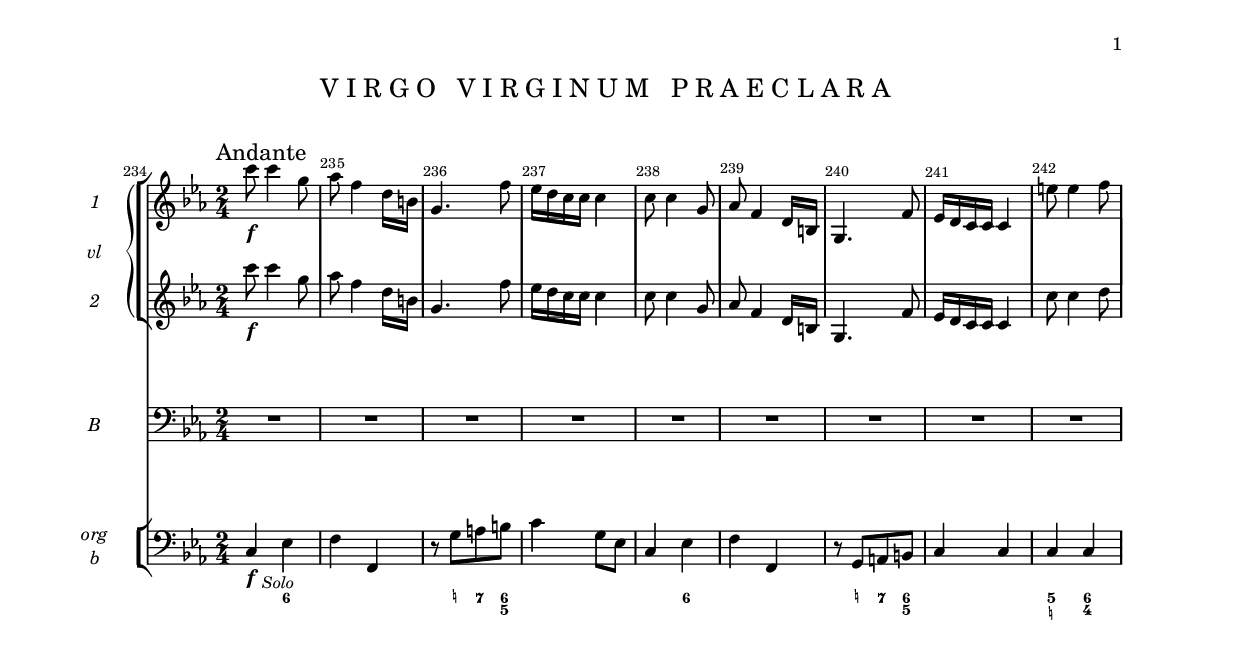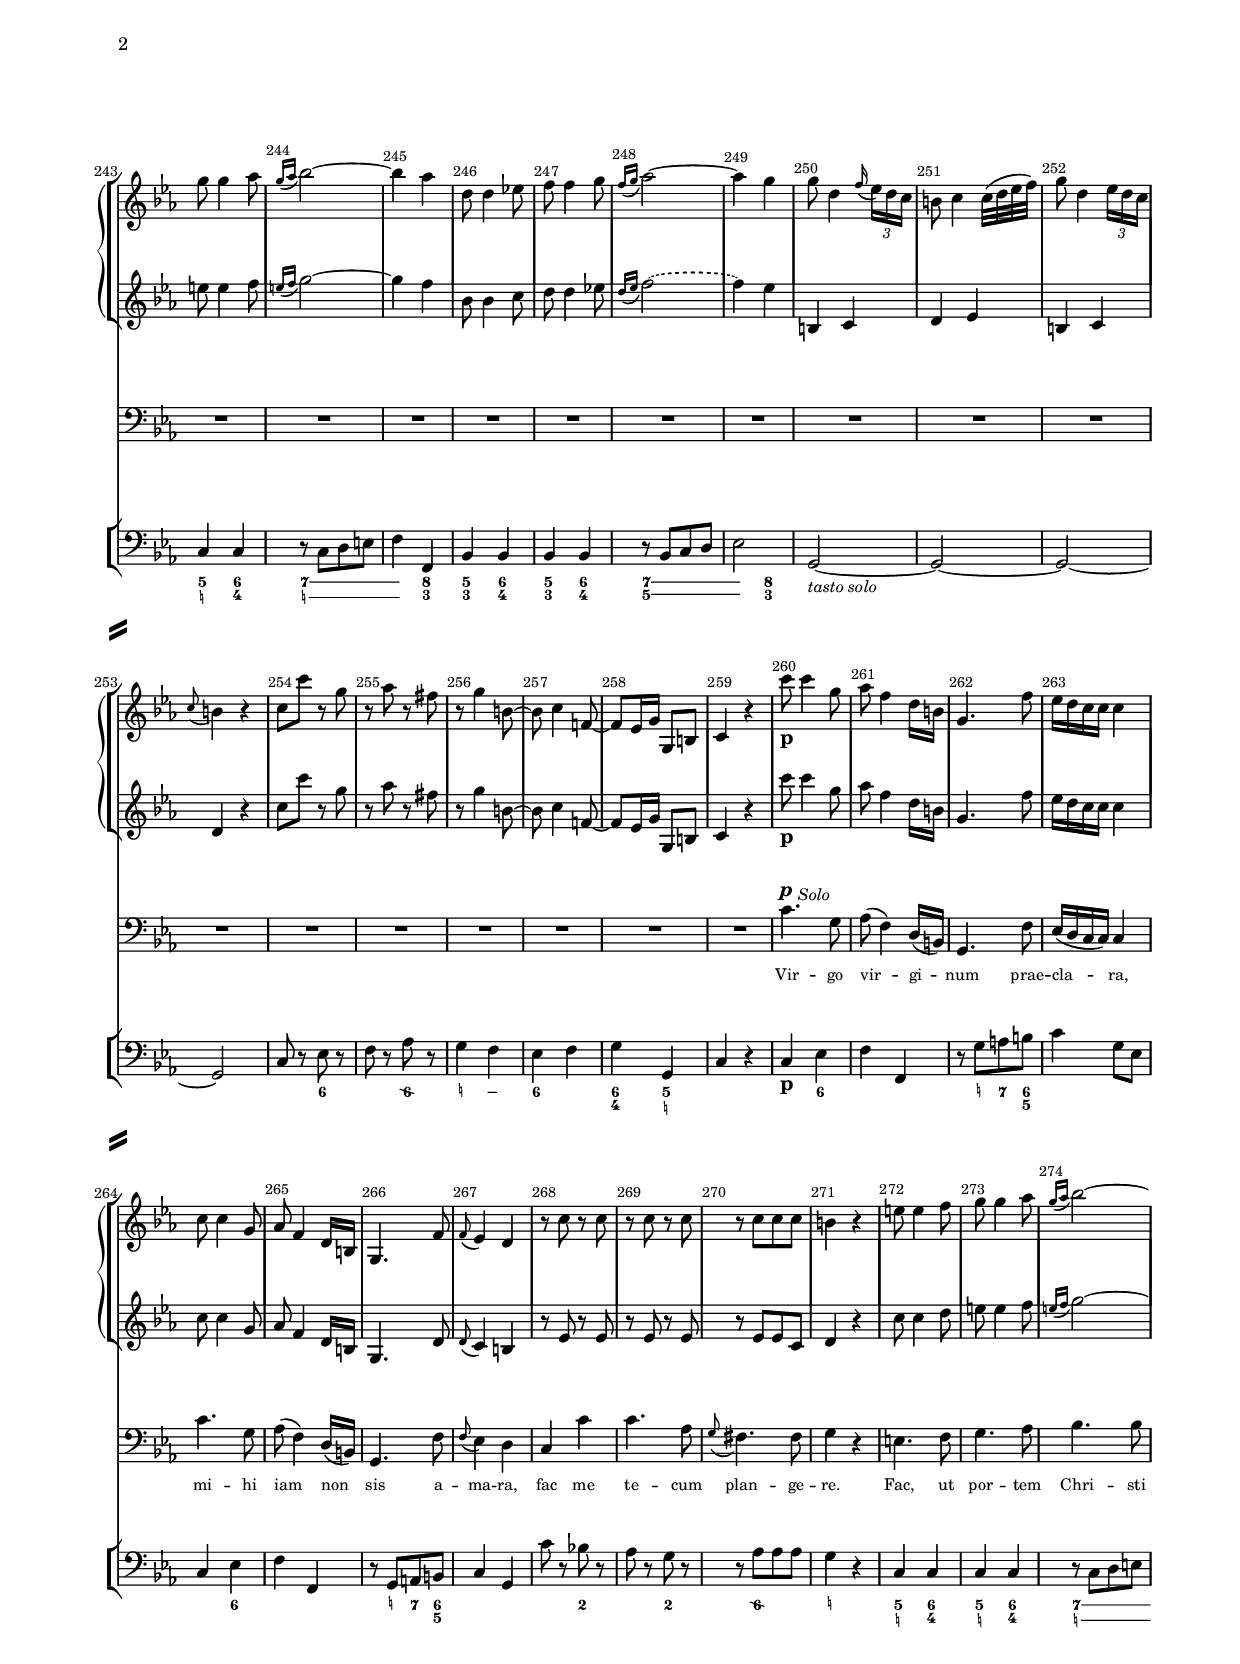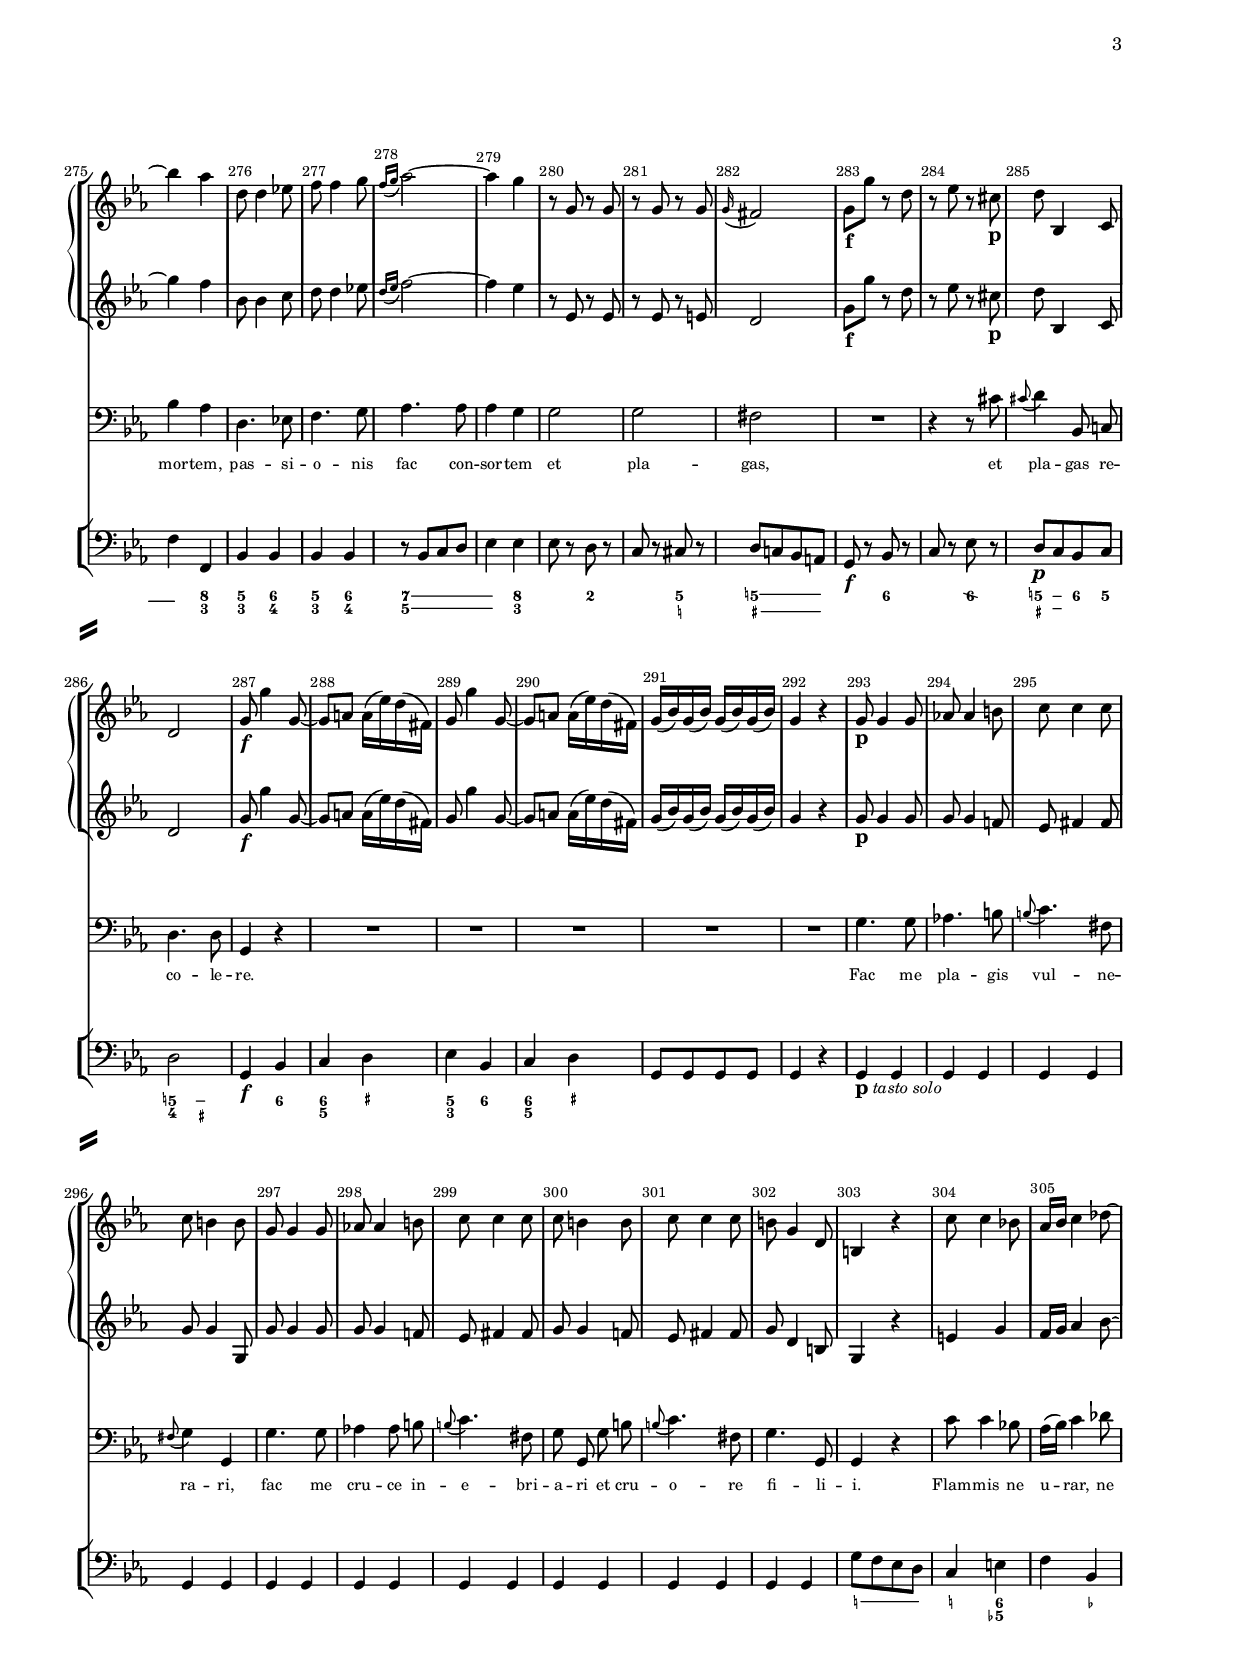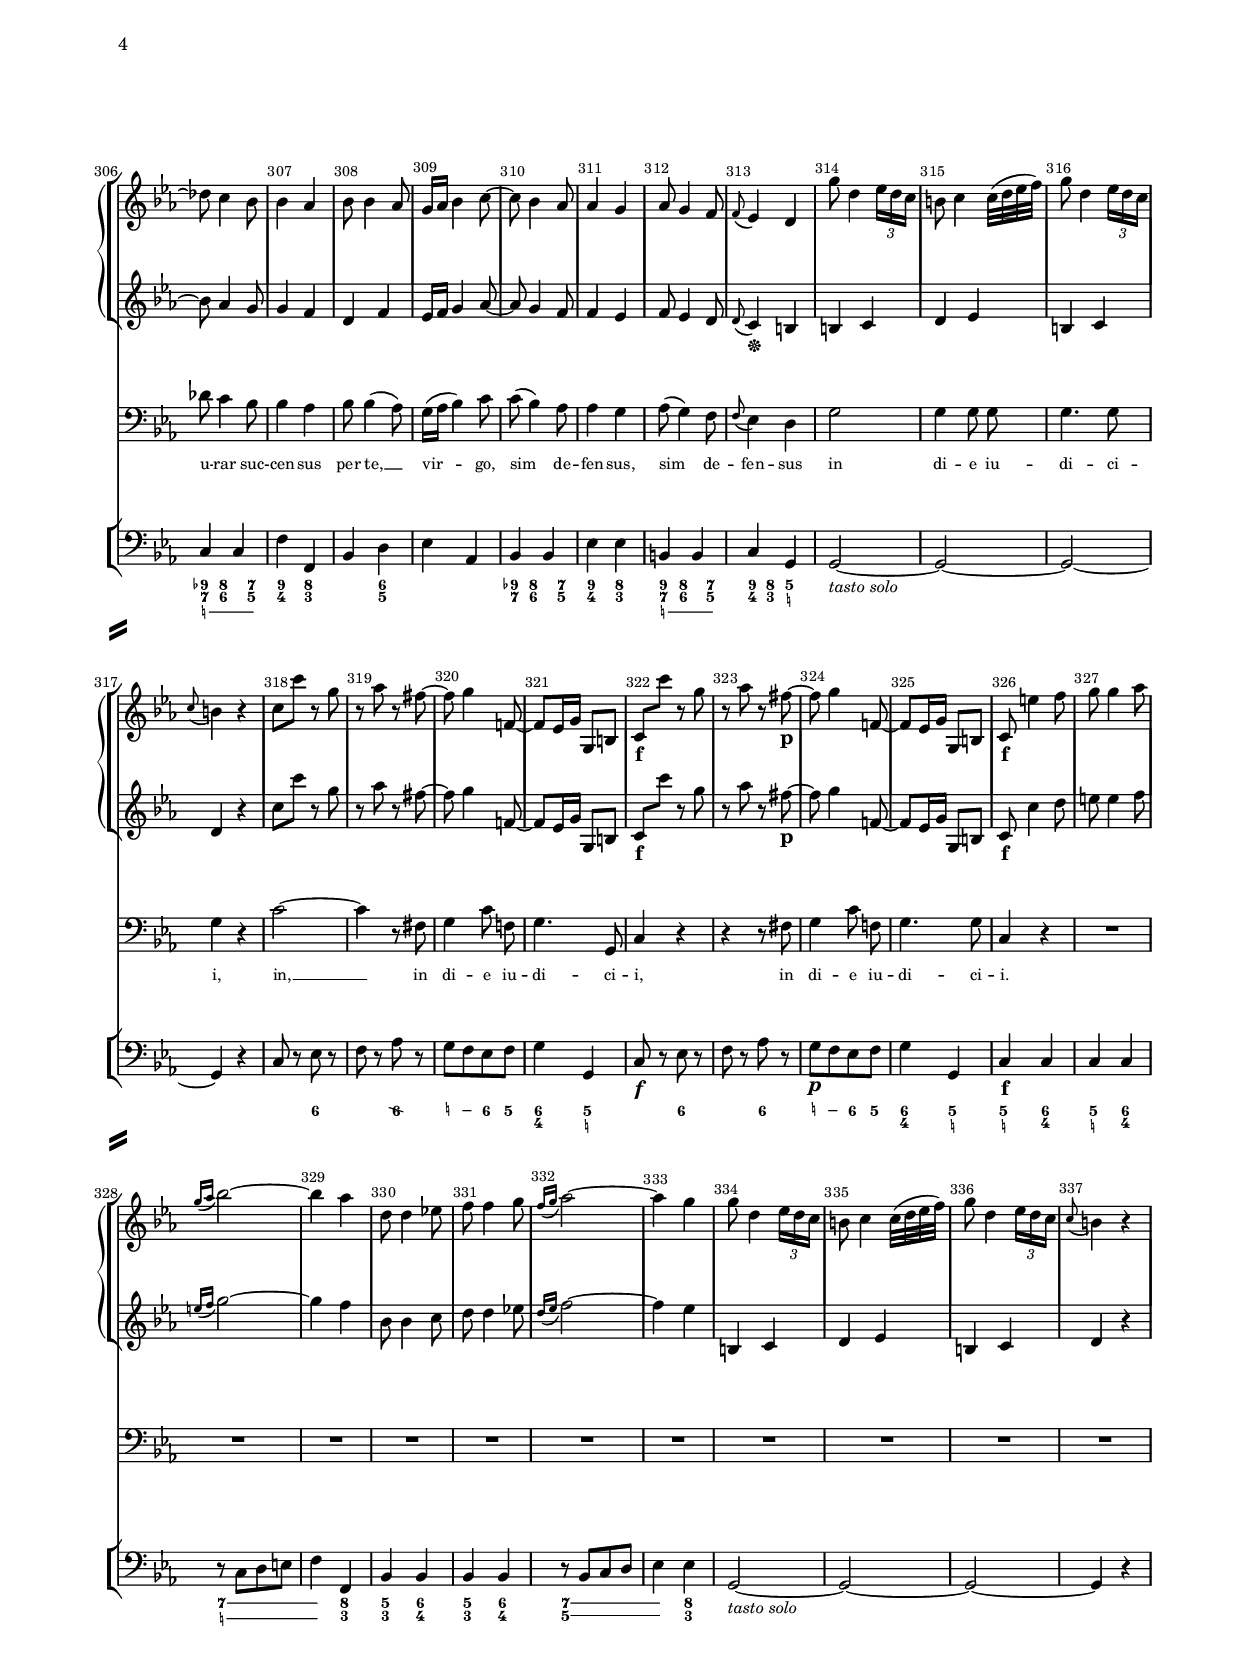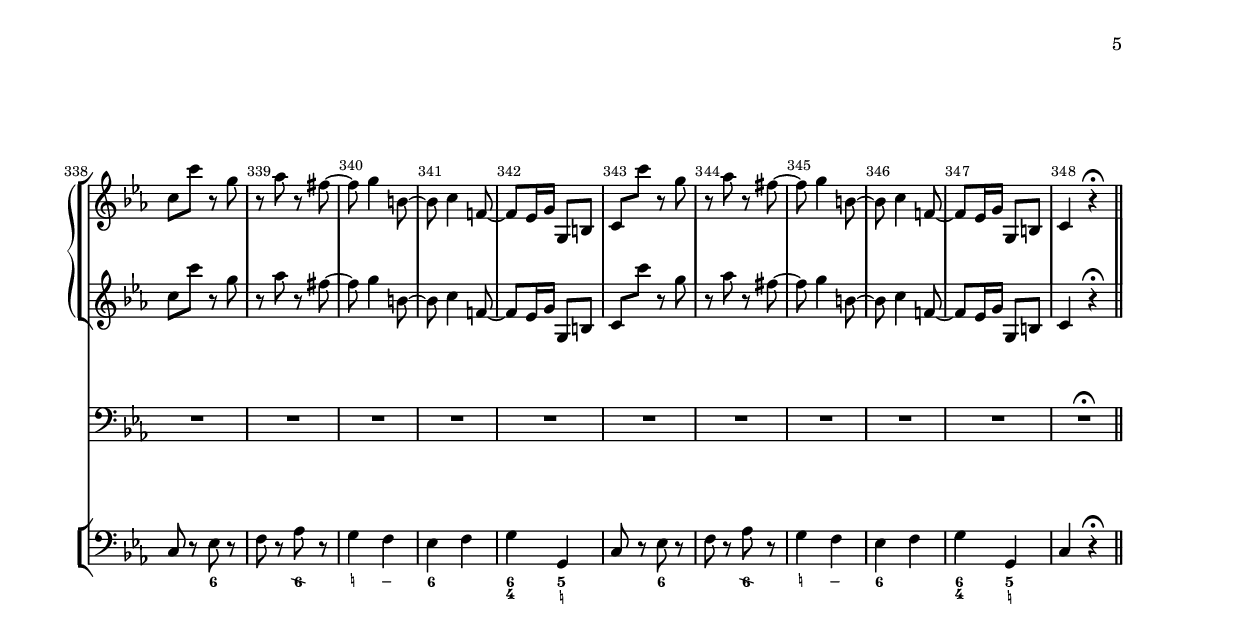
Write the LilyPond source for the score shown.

% (c) 2020 by Wolfgang Esser-Skala.
% This file is licensed under the Creative Commons Attribution-NonCommercial-ShareAlike 4.0 International License.
% To view a copy of this license, visit http://creativecommons.org/licenses/by-nc-sa/4.0/.

\version "2.18.0"

\include "../definitions.ly"
% showLastLength = r1*4
#(set-global-staff-size 15.87)

\book {
	% \bookpart {
	% 	\header {
	% 		title = "S T A B A T   M A T E R   D O L O R O S A"
	% 	}
	% 	\paper { indent = 3\cm }
	% 	\score {
	% 		<<
	% 			\new StaffGroup <<
	% 				\new Staff {
	% 					\set Staff.instrumentName = \markup \center-column { "Clarino I, II" "in Es" }
	% 					% \transpose c es
	% 					\partcombine \StabatMaterClarinoI \StabatMaterClarinoII
	% 				}
	% 			>>
	% 			\new StaffGroup <<
	% 				\new GrandStaff <<
	% 					\set GrandStaff.instrumentName = "Violino"
	% 					\new Staff {
	% 						\set Staff.instrumentName = "I"
	% 						\StabatMaterViolinoI
	% 					}
	% 					\new Staff {
	% 						\set Staff.instrumentName = "II"
	% 						\StabatMaterViolinoII
	% 					}
	% 				>>
	% 			>>
	% 			\new ChoirStaff <<
	% 				\new Staff {
	% 					\set Staff.instrumentName = \SopranoIncipit
	% 					\override Staff.InstrumentName.self-alignment-Y = ##f
	% 					\override Staff.InstrumentName.self-alignment-X = #RIGHT
	% 					\new Voice = "Soprano" { \dynamicUp \StabatMaterSopranoNotes }
	% 				}
	% 				\new Lyrics \lyricsto Soprano \StabatMaterSopranoLyrics
	%
	% 				\new Staff {
	% 					\set Staff.instrumentName = \AltoIncipit
	% 					\override Staff.InstrumentName.self-alignment-Y = ##f
	% 					\override Staff.InstrumentName.self-alignment-X = #RIGHT
	% 					\new Voice = "Alto" { \dynamicUp \StabatMaterAltoNotes }
	% 				}
	% 				\new Lyrics \lyricsto Alto \StabatMaterAltoLyrics
	%
	% 				\new Staff {
	% 					\set Staff.instrumentName = \TenoreIncipit
	% 					\override Staff.InstrumentName.self-alignment-Y = ##f
	% 					\override Staff.InstrumentName.self-alignment-X = #RIGHT
	% 					\new Voice = "Tenore" { \dynamicUp \StabatMaterTenoreNotes }
	% 				}
	% 				\new Lyrics \lyricsto Tenore \StabatMaterTenoreLyrics
	%
	% 				\new Staff {
	% 					\set Staff.instrumentName = "Basso"
	% 					\new Voice = "Basso" { \dynamicUp \StabatMaterBassoNotes }
	% 				}
	% 				\new Lyrics \lyricsto Basso \StabatMaterBassoLyrics
	% 			>>
	% 			\new StaffGroup <<
	% 				\new Staff {
	% 					\set Staff.instrumentName = \markup { \center-column { "Organo" "e Bassi" } }
	% 					% \transpose c c,
	% 					\StabatMaterOrgano
	% 				}
	% 			>>
	% 			\new FiguredBass { \StabatMaterBassFigures }
	% 		>>
	% 		\layout { }
	% 		\midi { \tempo 4 = 60 }
	% 	}
	% }
	% \bookpart {
	% 	\header {
	% 		subtitle = "O   Q U A M   T R I S T I S   E T   A F F L I C T A"
	% 	}
	% 	\score {
	% 		<<
	% 			\new StaffGroup <<
	% 				\new GrandStaff <<
	% 					\set GrandStaff.instrumentName = "vl"
	% 					\new Staff {
	% 						\set Staff.instrumentName = "1"
	% 						\OQuamViolinoI
	% 					}
	% 					\new Staff {
	% 						\set Staff.instrumentName = "2"
	% 						\OQuamViolinoII
	% 					}
	% 				>>
	% 			>>
	% 			\new ChoirStaff <<
	% 				\new Staff {
	% 					\set Staff.instrumentName = "S"
	% 					\new Voice = "Soprano" { \dynamicUp \OQuamSopranoNotes }
	% 				}
	% 				\new Lyrics \lyricsto Soprano \OQuamSopranoLyrics
	%
	% 				\new Staff {
	% 					\set Staff.instrumentName = "A"
	% 					\new Voice = "Alto" { \dynamicUp \OQuamAltoNotes }
	% 				}
	% 				\new Lyrics \lyricsto Alto \OQuamAltoLyrics
	%
	% 				\new Staff {
	% 					\set Staff.instrumentName = "T"
	% 					\new Voice = "Tenore" { \dynamicUp \OQuamTenoreNotes }
	% 				}
	% 				\new Lyrics \lyricsto Tenore \OQuamTenoreLyrics
	%
	% 				\new Staff {
	% 					\set Staff.instrumentName = "B"
	% 					\new Voice = "Basso" { \dynamicUp \OQuamBassoNotes }
	% 				}
	% 				\new Lyrics \lyricsto Basso \OQuamBassoLyrics
	% 			>>
	% 			\new StaffGroup <<
	% 				\new Staff {
	% 					\set Staff.instrumentName = \markup { \center-column { "org" "b" } }
	% 					% \transpose c c,
	% 					\OQuamOrgano
	% 				}
	% 			>>
	% 			\new FiguredBass { \OQuamBassFigures }
	% 		>>
	% 		\layout { }
	% 		\midi { \tempo 4. = 50 }
	% 	}
	% }
	% \bookpart {
	% 	\header {
	% 		title = "E I A,   M A T E R,   F O N S   A M O R I S"
	% 	}
	% 	\score {
	% 		<<
	% 			\new StaffGroup <<
	% 				\new Staff {
	% 					\set Staff.instrumentName = \markup \center-column { "clno" "1, 2" }
	% 					\set Staff.soloText = \markup { \medium \remark "Solo" }
	% 					% \transpose c es
	% 					\partcombine \EiaMaterClarinoI \EiaMaterClarinoII
	% 				}
	% 			>>
	% 			\new StaffGroup <<
	% 				\new GrandStaff \with { \smallGroupDistance } <<
	% 					\set GrandStaff.instrumentName = "vl"
	% 					\new Staff {
	% 						\set Staff.instrumentName = "1"
	% 						\EiaMaterViolinoI
	% 					}
	% 					\new Staff {
	% 						\set Staff.instrumentName = "2"
	% 						\EiaMaterViolinoII
	% 					}
	% 				>>
	% 				\new Staff {
	% 					\set Staff.instrumentName = \markup \center-column { "vla" "solo" }
	% 					\EiaMaterViola
	% 				}
	% 			>>
	% 			\new ChoirStaff <<
	% 				\new Staff {
	% 					\set Staff.instrumentName = "S"
	% 					\new Voice = "Soprano" { \dynamicUp \EiaMaterSopranoNotes }
	% 				}
	% 				\new Lyrics \lyricsto Soprano \EiaMaterSopranoLyrics
	%
	% 				\new Staff {
	% 					\set Staff.instrumentName = "A"
	% 					\new Voice = "Alto" { \dynamicUp \EiaMaterAltoNotes }
	% 				}
	% 				\new Lyrics \lyricsto Alto \EiaMaterAltoLyrics
	%
	% 				\new Staff {
	% 					\set Staff.instrumentName = "T"
	% 					\new Voice = "Tenore" { \dynamicUp \EiaMaterTenoreNotes }
	% 				}
	% 				\new Lyrics \lyricsto Tenore \EiaMaterTenoreLyrics
	%
	% 				\new Staff {
	% 					\set Staff.instrumentName = "B"
	% 					\new Voice = "Basso" { \dynamicUp \EiaMaterBassoNotes }
	% 				}
	% 				\new Lyrics \lyricsto Basso \EiaMaterBassoLyrics
	% 			>>
	% 			\new StaffGroup <<
	% 				\new Staff {
	% 					\set Staff.instrumentName = \markup { \center-column { "org" "b" } }
	% 					% \transpose c c,
	% 					\EiaMaterOrgano
	% 				}
	% 			>>
	% 			\new FiguredBass { \EiaMaterBassFigures }
	% 		>>
	% 		\layout { }
	% 		\midi { \tempo 4 = 60 }
	% 	}
	% }
	\bookpart {
		\header {
			title = "V I R G O   V I R G I N U M   P R A E C L A R A"
		}
		\score {
			<<
				\new StaffGroup <<
					\new GrandStaff <<
						\set GrandStaff.instrumentName = "vl"
						\new Staff {
							\set Staff.instrumentName = "1"
							\VirgoViolinoI
						}
						\new Staff {
							\set Staff.instrumentName = "2"
							\VirgoViolinoII
						}
					>>
				>>
				\new ChoirStaff <<
					\new Staff {
						\set Staff.instrumentName = "B"
						\new Voice = "Basso" { \dynamicUp \VirgoBassoNotes }
					}
					\new Lyrics \lyricsto Basso \VirgoBassoLyrics
				>>
				\new StaffGroup <<
					\new Staff {
						\set Staff.instrumentName = \markup { \center-column { "org" "b" } }
						% \transpose c c,
						\VirgoOrgano
					}
				>>
				\new FiguredBass { \VirgoBassFigures }
			>>
			\layout { }
			\midi { \tempo 4 = 120 }
		}
	}
}
